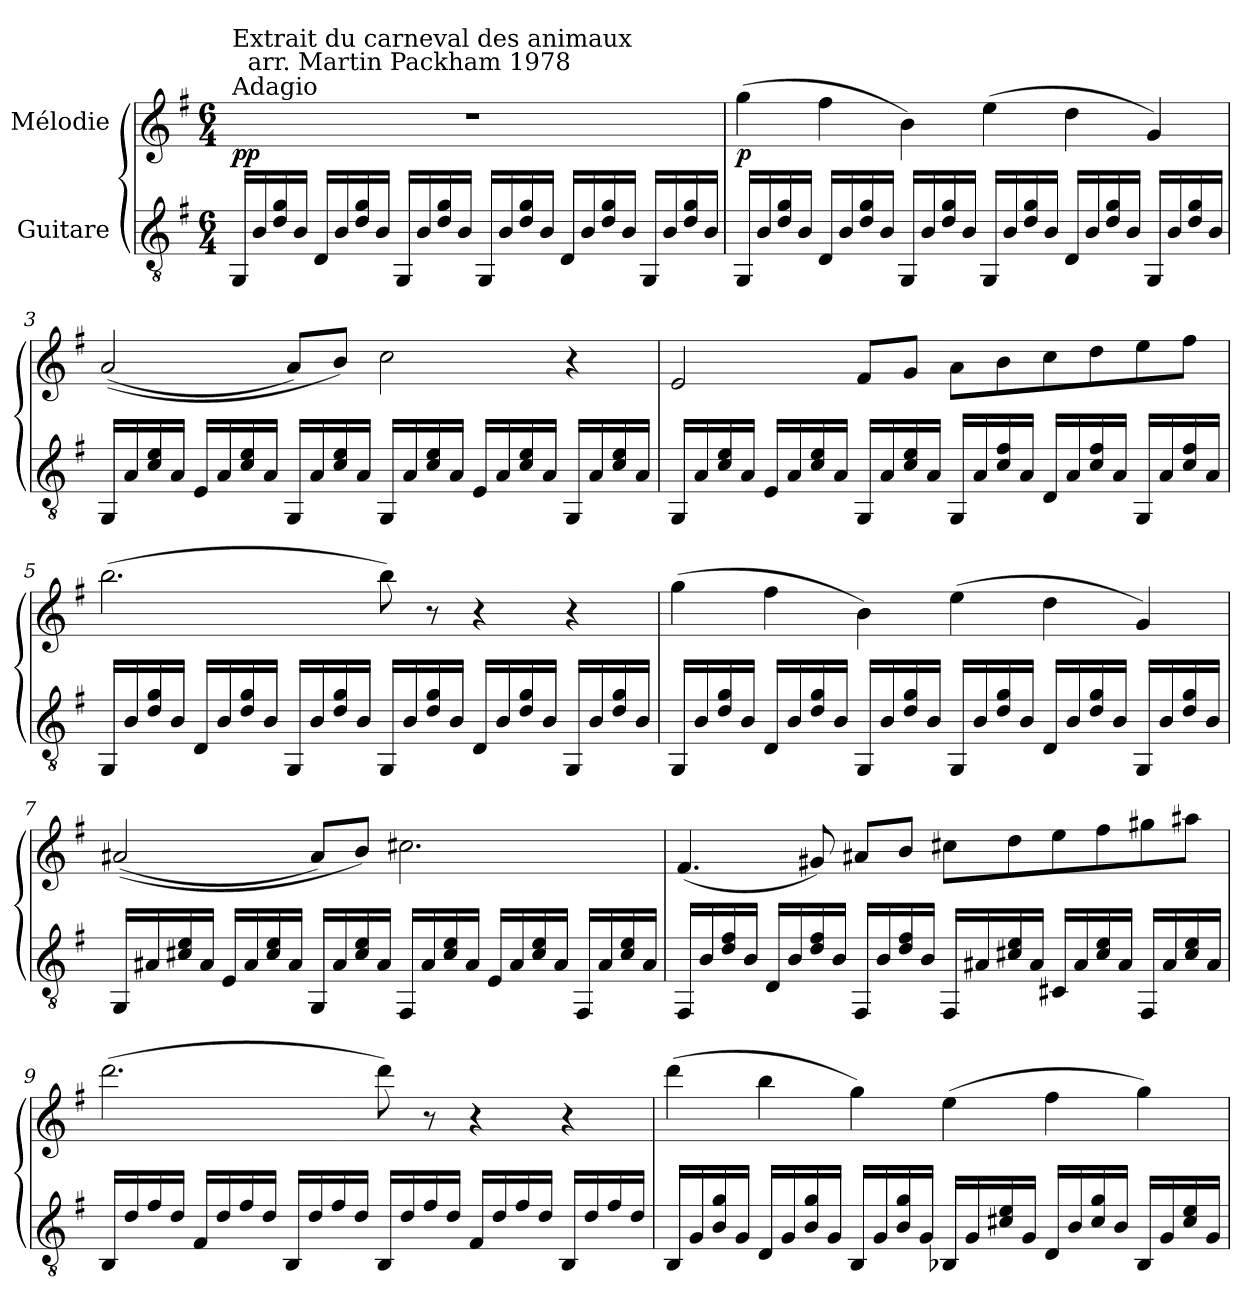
**kern	**kern	**dynam
*part2	*part1	*part1
*staff2	*staff1	*staff1
*I"Guitare	*I"Mélodie	*
*clefGv2	*clefG2	*
*k[f#]	*k[f#]	*
*G:	*G:	*
*M6/4	*M6/4	*
=1	=1	=1
!	!LO:TX:a:t=Adagio	!
!	!LO:TX:a:t=Extrait du carneval des animaux\n        arr. Martin Packham 1978	!
!	!LO:N:vis=1	!LO:DY:b
16GG/LL	1.r	pp
16B/	.	.
16d/ 16g/	.	.
16B/JJ	.	.
16D/LL	.	.
16B/	.	.
16d/ 16g/	.	.
16B/JJ	.	.
16GG/LL	.	.
16B/	.	.
16d/ 16g/	.	.
16B/JJ	.	.
16GG/LL	.	.
16B/	.	.
16d/ 16g/	.	.
16B/JJ	.	.
16D/LL	.	.
16B/	.	.
16d/ 16g/	.	.
16B/JJ	.	.
16GG/LL	.	.
16B/	.	.
16d/ 16g/	.	.
16B/JJ	.	.
=2	=2	=2
!	!	!LO:DY:b
16GG/LL	(>4gg	p
16B/	.	.
16d/ 16g/	.	.
16B/JJ	.	.
16D/LL	4ff#	.
16B/	.	.
16d/ 16g/	.	.
16B/JJ	.	.
16GG/LL	4b)	.
16B/	.	.
16d/ 16g/	.	.
16B/JJ	.	.
16GG/LL	(>4ee	.
16B/	.	.
16d/ 16g/	.	.
16B/JJ	.	.
16D/LL	4dd	.
16B/	.	.
16d/ 16g/	.	.
16B/JJ	.	.
16GG/LL	4g)	.
16B/	.	.
16d/ 16g/	.	.
16B/JJ	.	.
=3	=3	=3
16GG/LL	(<(<2a	.
16A/	.	.
16c/ 16e/	.	.
16A/JJ	.	.
16E/LL	.	.
16A/	.	.
16c/ 16e/	.	.
16A/JJ	.	.
16GG/LL	8aL)	.
16A/	.	.
16c/ 16e/	8bJ)	.
16A/JJ	.	.
16GG/LL	2cc	.
16A/	.	.
16c/ 16e/	.	.
16A/JJ	.	.
16E/LL	.	.
16A/	.	.
16c/ 16e/	.	.
16A/JJ	.	.
16GG/LL	4r	.
16A/	.	.
16c/ 16e/	.	.
16A/JJ	.	.
!!LO:LB:g=z
=4	=4	=4
16GG/LL	2e	.
16A/	.	.
16c/ 16e/	.	.
16A/JJ	.	.
16E/LL	.	.
16A/	.	.
16c/ 16e/	.	.
16A/JJ	.	.
16GG/LL	8f#L	.
16A/	.	.
16c/ 16e/	8gJ	.
16A/JJ	.	.
16GG/LL	8aL	.
16A/	.	.
16c/ 16f#/	8b	.
16A/JJ	.	.
16D/LL	8cc	.
16A/	.	.
16c/ 16f#/	8dd	.
16A/JJ	.	.
16GG/LL	8ee	.
16A/	.	.
16c/ 16f#/	8ff#J	.
16A/JJ	.	.
=5	=5	=5
16GG/LL	(>2.bb	.
16B/	.	.
16d/ 16g/	.	.
16B/JJ	.	.
16D/LL	.	.
16B/	.	.
16d/ 16g/	.	.
16B/JJ	.	.
16GG/LL	.	.
16B/	.	.
16d/ 16g/	.	.
16B/JJ	.	.
16GG/LL	8bb)	.
16B/	.	.
16d/ 16g/	8r	.
16B/JJ	.	.
16D/LL	4r	.
16B/	.	.
16d/ 16g/	.	.
16B/JJ	.	.
16GG/LL	4r	.
16B/	.	.
16d/ 16g/	.	.
16B/JJ	.	.
=6	=6	=6
16GG/LL	(>4gg	.
16B/	.	.
16d/ 16g/	.	.
16B/JJ	.	.
16D/LL	4ff#	.
16B/	.	.
16d/ 16g/	.	.
16B/JJ	.	.
16GG/LL	4b)	.
16B/	.	.
16d/ 16g/	.	.
16B/JJ	.	.
16GG/LL	(>4ee	.
16B/	.	.
16d/ 16g/	.	.
16B/JJ	.	.
16D/LL	4dd	.
16B/	.	.
16d/ 16g/	.	.
16B/JJ	.	.
16GG/LL	4g)	.
16B/	.	.
16d/ 16g/	.	.
16B/JJ	.	.
!!LO:LB:g=z
=7	=7	=7
16GGLL	(<(<2a#X	.
16A#X	.	.
16c#X 16e	.	.
16A#JJ	.	.
16ELL	.	.
16A#	.	.
16c# 16e	.	.
16A#JJ	.	.
16GGLL	8a#L)	.
16A#	.	.
16c# 16e	8bJ)	.
16A#JJ	.	.
16FF#LL	2.cc#X	.
16A#	.	.
16c# 16e	.	.
16A#JJ	.	.
16ELL	.	.
16A#	.	.
16c# 16e	.	.
16A#JJ	.	.
16FF#LL	.	.
16A#	.	.
16c# 16e	.	.
16A#JJ	.	.
=8	=8	=8
16FF#LL	(<4.f#	.
16B	.	.
16d 16f#	.	.
16BJJ	.	.
16DLL	.	.
16B	.	.
16d 16f#	8g#X)	.
16BJJ	.	.
16FF#LL	8a#XL	.
16B	.	.
16d 16f#	8bJ	.
16BJJ	.	.
16FF#LL	8cc#XL	.
16A#X	.	.
16c#X 16e	8dd	.
16A#JJ	.	.
16C#XLL	8ee	.
16A#	.	.
16c# 16e	8ff#	.
16A#JJ	.	.
16FF#LL	8gg#X	.
16A#	.	.
16c# 16e	8aa#XJ	.
16A#JJ	.	.
=9	=9	=9
16BB/LL	(>2.ddd	.
16d/	.	.
16f#/	.	.
16d/JJ	.	.
16F#/LL	.	.
16d/	.	.
16f#/	.	.
16d/JJ	.	.
16BB/LL	.	.
16d/	.	.
16f#/	.	.
16d/JJ	.	.
16BB/LL	8ddd)	.
16d/	.	.
16f#/	8r	.
16d/JJ	.	.
16F#/LL	4r	.
16d/	.	.
16f#/	.	.
16d/JJ	.	.
16BB/LL	4r	.
16d/	.	.
16f#/	.	.
16d/JJ	.	.
!!LO:LB:g=z
=10	=10	=10
16BB/LL	(>4ddd	.
16G/	.	.
16B/ 16g/	.	.
16G/JJ	.	.
16D/LL	4bb	.
16G/	.	.
16B/ 16g/	.	.
16G/JJ	.	.
16BB/LL	4gg)	.
16G/	.	.
16B/ 16g/	.	.
16G/JJ	.	.
16BB-X/LL	(>4ee	.
16G/	.	.
16c#X/ 16e/	.	.
16G/JJ	.	.
16D/LL	4ff#	.
16B/	.	.
16c#/ 16g/	.	.
16B/JJ	.	.
16BB-/LL	4gg)	.
16G/	.	.
16c#/ 16e/	.	.
16G/JJ	.	.
=	=	=
*-	*-	*-
